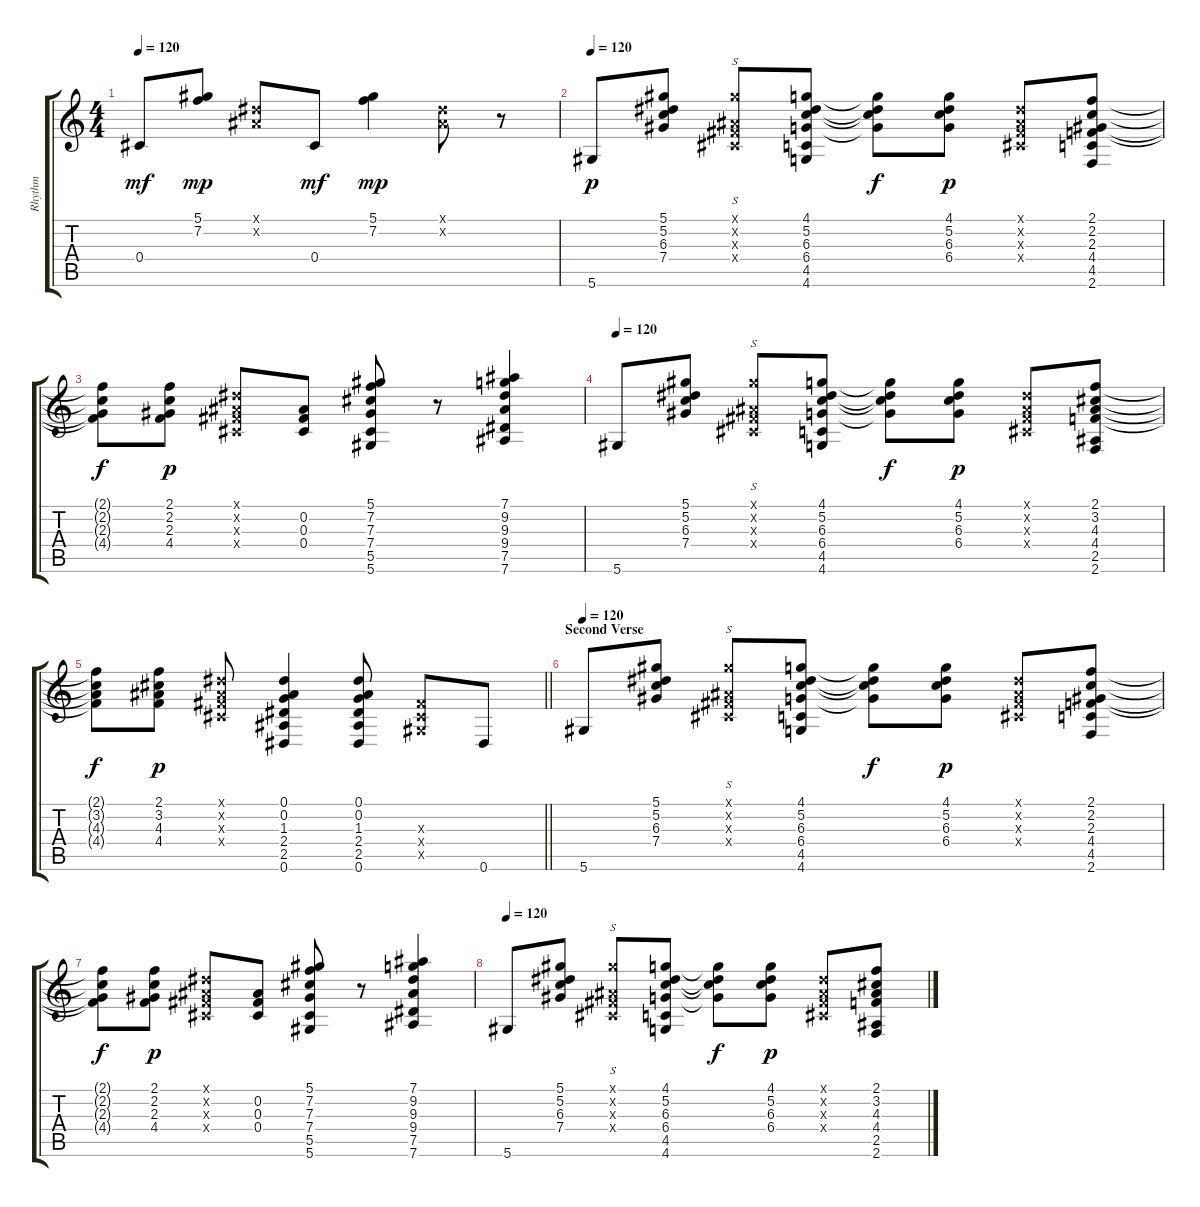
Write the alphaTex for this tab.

\track ("Rhythm" "Rhythm") {instrument acousticguitarsteel}
\staff {score tabs}
\tuning (Eb4 Bb3 Gb3 Db3 Ab2 Eb2) {hide}
\ts (4 4)
\tempo 120
\clef g2
\ks c
0.4.8{dy mf} (5.1 7.2).8{dy mp} (0.1{x} 0.2{x}).8 0.4.8{dy mf} (5.1 7.2).4{dy mp} (0.1{x} 0.2{x}).8 r.8 |
\tempo 120
5.6.8{dy p} (5.1 5.2 6.3 7.4).8 (5.1{x} 0.2{x} 0.3{x} 0.4{x}).8{s} (4.1 5.2 6.3 6.4 4.5 4.6).8 (4.1{t} 5.2{t} 6.3{t} 6.4{t}).8{dy f} (4.1 5.2 6.3 6.4).8{dy p} (0.1{x} 0.2{x} 0.3{x} 0.4{x}).8 (2.1 2.2 2.3 4.4 4.5 2.6).8 |
(2.1{t} 2.2{t} 2.3{t} 4.4{t}).8{dy f} (2.1 2.2 2.3 4.4).8{dy p} (0.1{x} 0.2{x} 0.3{x} 0.4{x}).8 (0.2 0.3 0.4).8 (5.1 7.2 7.3 7.4 5.5 5.6).8 r.8 (7.1 9.2 9.3 9.4 7.5 7.6).4 |
\tempo 120
5.6.8 (5.1 5.2 6.3 7.4).8 (5.1{x} 0.2{x} 0.3{x} 0.4{x}).8{s} (4.1 5.2 6.3 6.4 4.5 4.6).8 (4.1{t} 5.2{t} 6.3{t} 6.4{t}).8{dy f} (4.1 5.2 6.3 6.4).8{dy p} (0.1{x} 0.2{x} 0.3{x} 0.4{x}).8 (2.1 3.2 4.3 4.4 2.5 2.6).8 |
\barLineRight lightlight
(2.1{t} 3.2{t} 4.3{t} 4.4{t}).8{dy f} (2.1 3.2 4.3 4.4).8{dy p} (0.1{x} 0.2{x} 0.3{x} 0.4{x}).8 (0.1 0.2 1.3 2.4 2.5 0.6).4 (0.1 0.2 1.3 2.4 2.5 0.6).8 (0.3{x} 0.4{x} 0.5{x}).8 0.6.8 |
\section ("" "Second Verse")
\tempo 120
5.6.8 (5.1 5.2 6.3 7.4).8 (5.1{x} 0.2{x} 0.3{x} 0.4{x}).8{s} (4.1 5.2 6.3 6.4 4.5 4.6).8 (4.1{t} 5.2{t} 6.3{t} 6.4{t}).8{dy f} (4.1 5.2 6.3 6.4).8{dy p} (0.1{x} 0.2{x} 0.3{x} 0.4{x}).8 (2.1 2.2 2.3 4.4 4.5 2.6).8 |
(2.1{t} 2.2{t} 2.3{t} 4.4{t}).8{dy f} (2.1 2.2 2.3 4.4).8{dy p} (0.1{x} 0.2{x} 0.3{x} 0.4{x}).8 (0.2 0.3 0.4).8 (5.1 7.2 7.3 7.4 5.5 5.6).8 r.8 (7.1 9.2 9.3 9.4 7.5 7.6).4 |
\tempo 120
5.6.8 (5.1 5.2 6.3 7.4).8 (5.1{x} 0.2{x} 0.3{x} 0.4{x}).8{s} (4.1 5.2 6.3 6.4 4.5 4.6).8 (4.1{t} 5.2{t} 6.3{t} 6.4{t}).8{dy f} (4.1 5.2 6.3 6.4).8{dy p} (0.1{x} 0.2{x} 0.3{x} 0.4{x}).8 (2.1 3.2 4.3 4.4 2.5 2.6).8
